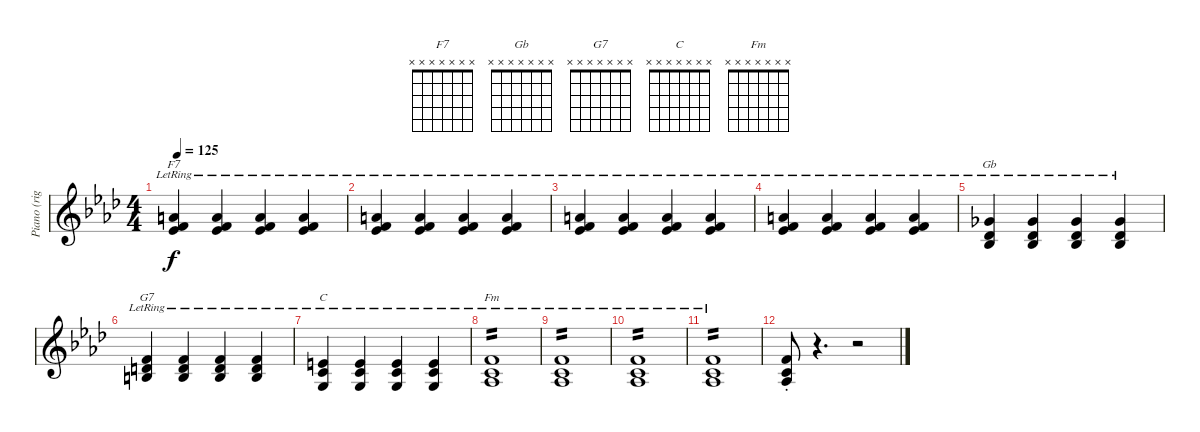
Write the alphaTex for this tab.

\track ("Piano (right hand)" "Piano (rig") {instrument acousticgrandpiano}
\staff {score}
\tuning (E4 B3 G3 D3 A2 E2 B1) {hide}
\chord ("F7" x x x x x x x)
\chord ("Gb" x x x x x x x)
\chord ("G7" x x x x x x x)
\chord ("C" x x x x x x x)
\chord ("Fm" x x x x x x x)
\ts (4 4)
\tempo 125
\clef g2
\ks fminor
(5.1{lr} 6.2{lr} 8.3{lr}).4{ch "F7" dy f} (5.1{lr} 6.2{lr} 8.3{lr}).4 (5.1{lr} 6.2{lr} 8.3{lr}).4 (5.1{lr} 6.2{lr} 8.3{lr}).4 |
(5.1{lr} 6.2{lr} 8.3{lr}).4 (5.1{lr} 6.2{lr} 8.3{lr}).4 (5.1{lr} 6.2{lr} 8.3{lr}).4 (5.1{lr} 6.2{lr} 8.3{lr}).4 |
(5.1{lr} 6.2{lr} 8.3{lr}).4 (5.1{lr} 6.2{lr} 8.3{lr}).4 (5.1{lr} 6.2{lr} 8.3{lr}).4 (5.1{lr} 6.2{lr} 8.3{lr}).4 |
(5.1{lr} 6.2{lr} 8.3{lr}).4 (5.1{lr} 6.2{lr} 8.3{lr}).4 (5.1{lr} 6.2{lr} 8.3{lr}).4 (5.1{lr} 6.2{lr} 8.3{lr}).4 |
(2.1{lr} 2.2{lr} 3.3{lr}).4{ch "Gb"} (2.1{lr} 2.2{lr} 3.3{lr}).4 (2.1{lr} 2.2{lr} 3.3{lr}).4 (2.1{lr} 2.2{lr} 3.3{lr}).4 |
(1.1{lr} 3.2{lr} 4.3{lr}).4{ch "G7"} (1.1{lr} 3.2{lr} 4.3{lr}).4 (1.1{lr} 3.2{lr} 4.3{lr}).4 (1.1{lr} 3.2{lr} 4.3{lr}).4 |
(0.1{lr} 1.2{lr} 0.3{lr}).4{ch "C"} (0.1{lr} 1.2{lr} 0.3{lr}).4 (0.1{lr} 1.2{lr} 0.3{lr}).4 (0.1{lr} 1.2{lr} 0.3{lr}).4 |
(1.1{lr} 1.2{lr} 1.3{lr}).1{ch "Fm" tp 2} |
(1.1{lr} 1.2{lr} 1.3{lr}).1{tp 2} |
(1.1{lr} 1.2{lr} 1.3{lr}).1{tp 2} |
(1.1{lr} 1.2{lr} 1.3{lr}).1{tp 2} |
(1.1{st} 1.2{st} 1.3{st}).8 r.4{d} r.2
